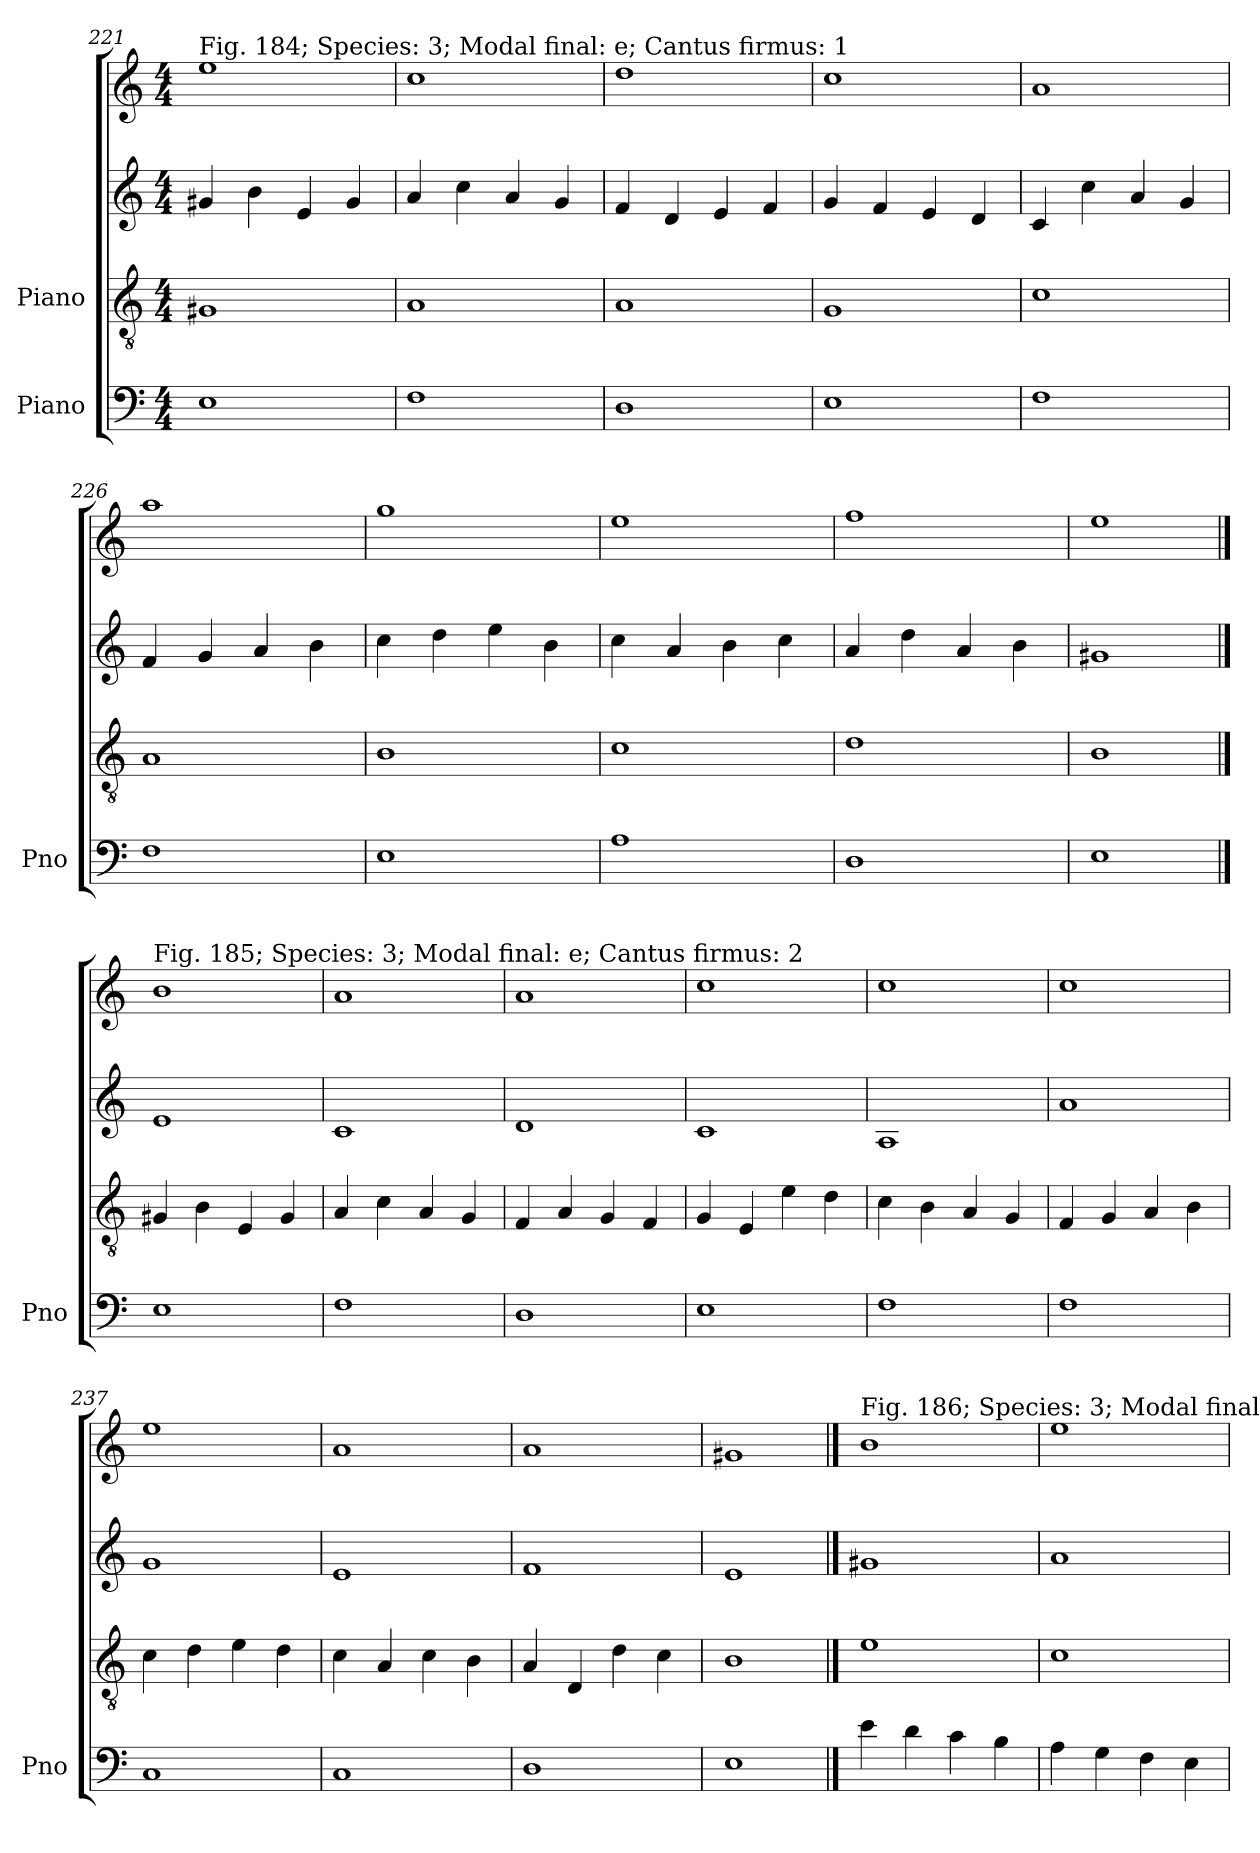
**kern	**kern	**kern	**kern
*part4	*part3	*part2	*part1
*staff4	*staff3	*staff2	*staff1
*I"Piano	*I"Piano	*	*
*I'Pno	*	*	*
!!LO:LB:g=z
*clefF4	*clefGv2	*clefG2	*clefG2
*k[]	*k[]	*k[]	*k[]
*M4/4	*M4/4	*M4/4	*M4/4
=221	=221	=221	=221
!	!	!	!LO:TX:a:t=Fig. 184; Species&colon; 3; Modal final&colon; e; Cantus firmus&colon; 1
1E	1G#X	4g#X/	1ee
.	.	4b\	.
.	.	4e/	.
.	.	4g#/	.
=222	=222	=222	=222
1F	1A	4a/	1cc
.	.	4cc\	.
.	.	4a/	.
.	.	4g/	.
=223	=223	=223	=223
1D	1A	4f/	1dd
.	.	4d/	.
.	.	4e/	.
.	.	4f/	.
=224	=224	=224	=224
1E	1G	4g/	1cc
.	.	4f/	.
.	.	4e/	.
.	.	4d/	.
=225	=225	=225	=225
1F	1c	4c/	1a
.	.	4cc\	.
.	.	4a/	.
.	.	4g/	.
=226	=226	=226	=226
1F	1A	4f/	1aa
.	.	4g/	.
.	.	4a/	.
.	.	4b\	.
=227	=227	=227	=227
1E	1B	4cc\	1gg
.	.	4dd\	.
.	.	4ee\	.
.	.	4b\	.
=228	=228	=228	=228
1A	1c	4cc\	1ee
.	.	4a/	.
.	.	4b\	.
.	.	4cc\	.
=229	=229	=229	=229
1D	1d	4a/	1ff
.	.	4dd\	.
.	.	4a/	.
.	.	4b\	.
=230	=230	=230	=230
1E	1B	1g#X	1ee
!!LO:LB:g=z
==231	==231	==231	==231
!	!	!	!LO:TX:a:t=Fig. 185; Species&colon; 3; Modal final&colon; e; Cantus firmus&colon; 2
1E	4G#X/	1e	1b
.	4B\	.	.
.	4E/	.	.
.	4G#/	.	.
=232	=232	=232	=232
1F	4A/	1c	1a
.	4c\	.	.
.	4A/	.	.
.	4G/	.	.
=233	=233	=233	=233
1D	4F/	1d	1a
.	4A/	.	.
.	4G/	.	.
.	4F/	.	.
=234	=234	=234	=234
1E	4G/	1c	1cc
.	4E/	.	.
.	4e\	.	.
.	4d\	.	.
=235	=235	=235	=235
1F	4c\	1A	1cc
.	4B\	.	.
.	4A/	.	.
.	4G/	.	.
=236	=236	=236	=236
1F	4F/	1a	1cc
.	4G/	.	.
.	4A/	.	.
.	4B\	.	.
=237	=237	=237	=237
1C	4c\	1g	1ee
.	4d\	.	.
.	4e\	.	.
.	4d\	.	.
=238	=238	=238	=238
1C	4c\	1e	1a
.	4A/	.	.
.	4c\	.	.
.	4B\	.	.
=239	=239	=239	=239
1D	4A/	1f	1a
.	4D/	.	.
.	4d\	.	.
.	4c\	.	.
=240	=240	=240	=240
1E	1B	1e	1g#X
!!LO:PB:g=z
==241	==241	==241	==241
!	!	!	!LO:TX:a:t=Fig. 186; Species&colon; 3; Modal final&colon; e; Cantus firmus&colon; 3
4e\	1e	1g#X	1b
4d\	.	.	.
4c\	.	.	.
4B\	.	.	.
=242	=242	=242	=242
4A\	1c	1a	1ee
4G\	.	.	.
4F\	.	.	.
4E\	.	.	.
=	=	=	=
*-	*-	*-	*-
